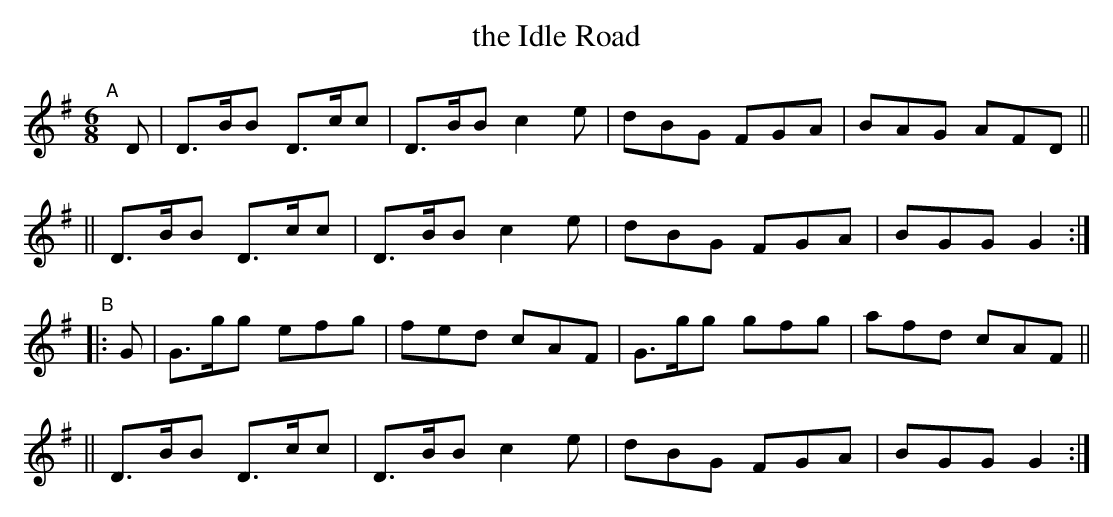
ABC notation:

X:1
T: the Idle Road
M: 6/8
L: 1/8
K: G
"^A"[|]D \
|  D>BB D>cc | D>BB c2e | dBG FGA | BAG AFD ||
|| D>BB D>cc | D>BB c2e | dBG FGA | BGG G2 :|
"^B"|: G \
|  G>gg efg | fed cAF | G>gg gfg | afd cAF ||
|| D>BB D>cc | D>BB c2e | dBG FGA | BGG G2 :|
